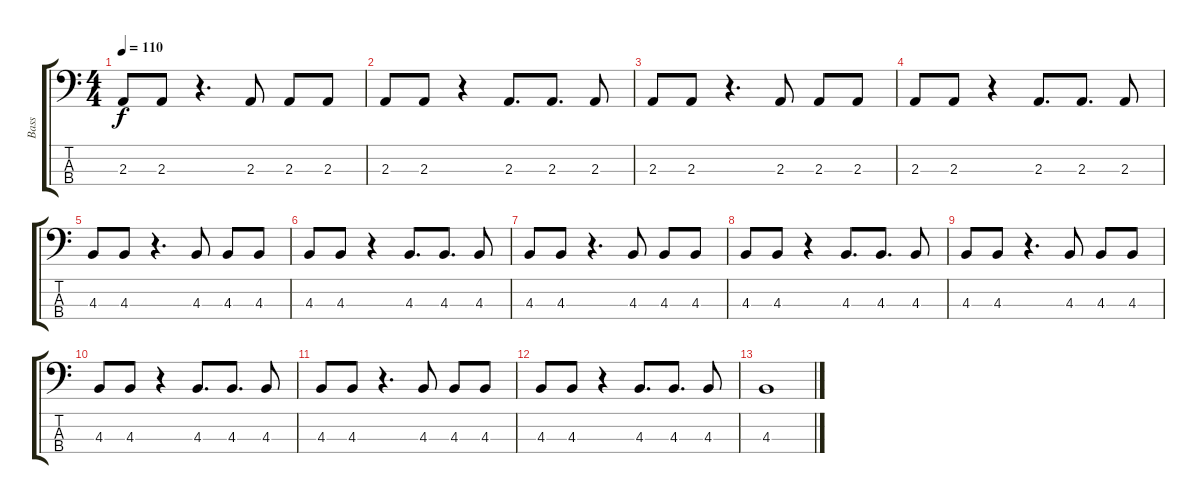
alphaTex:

\track ("Bass" "Bass") {instrument electricbassfinger}
\staff {score tabs}
\tuning (F2 C2 G1 D1) {hide}
\ts (4 4)
\tempo 110
\clef f4
\ks c
2.3.8{dy f} 2.3.8 r.4{d} 2.3.8 2.3.8 2.3.8 |
2.3.8 2.3.8 r.4 2.3.8{d} 2.3.8{d} 2.3.8 |
2.3.8 2.3.8 r.4{d} 2.3.8 2.3.8 2.3.8 |
2.3.8 2.3.8 r.4 2.3.8{d} 2.3.8{d} 2.3.8 |
4.3.8 4.3.8 r.4{d} 4.3.8 4.3.8 4.3.8 |
4.3.8 4.3.8 r.4 4.3.8{d} 4.3.8{d} 4.3.8 |
4.3.8 4.3.8 r.4{d} 4.3.8 4.3.8 4.3.8 |
4.3.8 4.3.8 r.4 4.3.8{d} 4.3.8{d} 4.3.8 |
4.3.8 4.3.8 r.4{d} 4.3.8 4.3.8 4.3.8 |
4.3.8 4.3.8 r.4 4.3.8{d} 4.3.8{d} 4.3.8 |
4.3.8 4.3.8 r.4{d} 4.3.8 4.3.8 4.3.8 |
4.3.8 4.3.8 r.4 4.3.8{d} 4.3.8{d} 4.3.8 |
4.3.1
